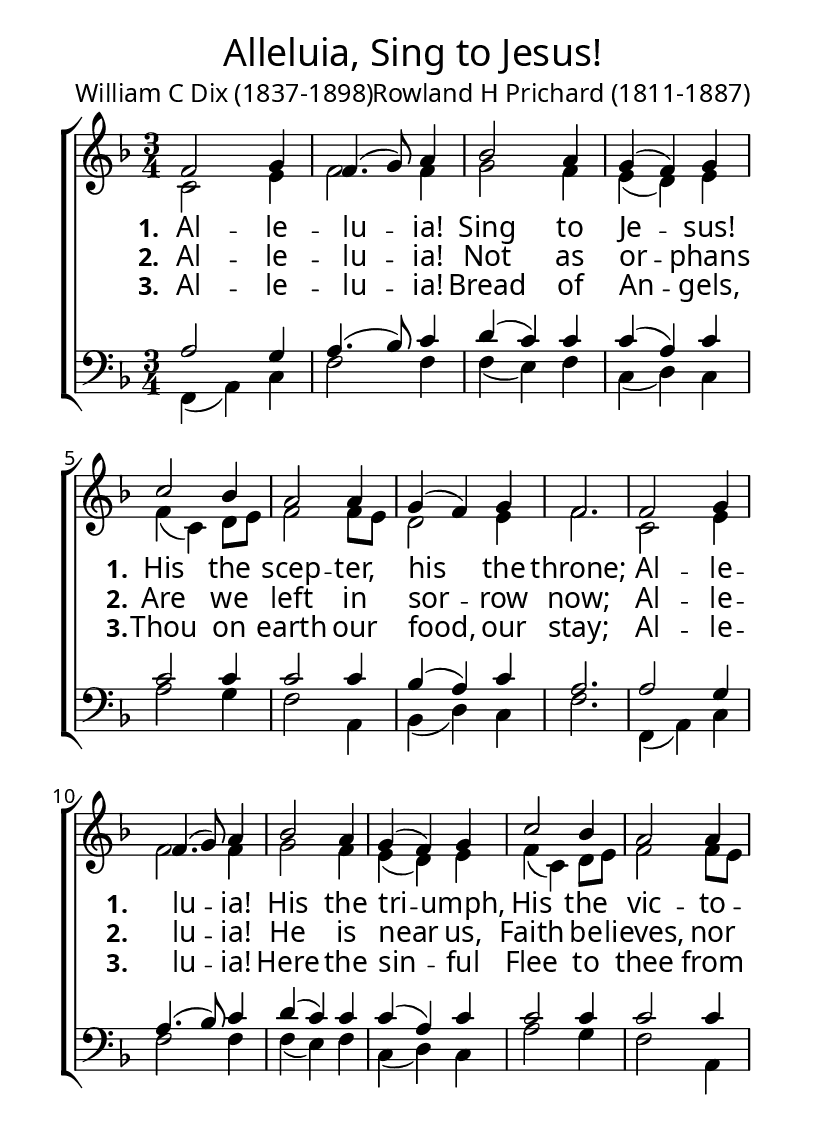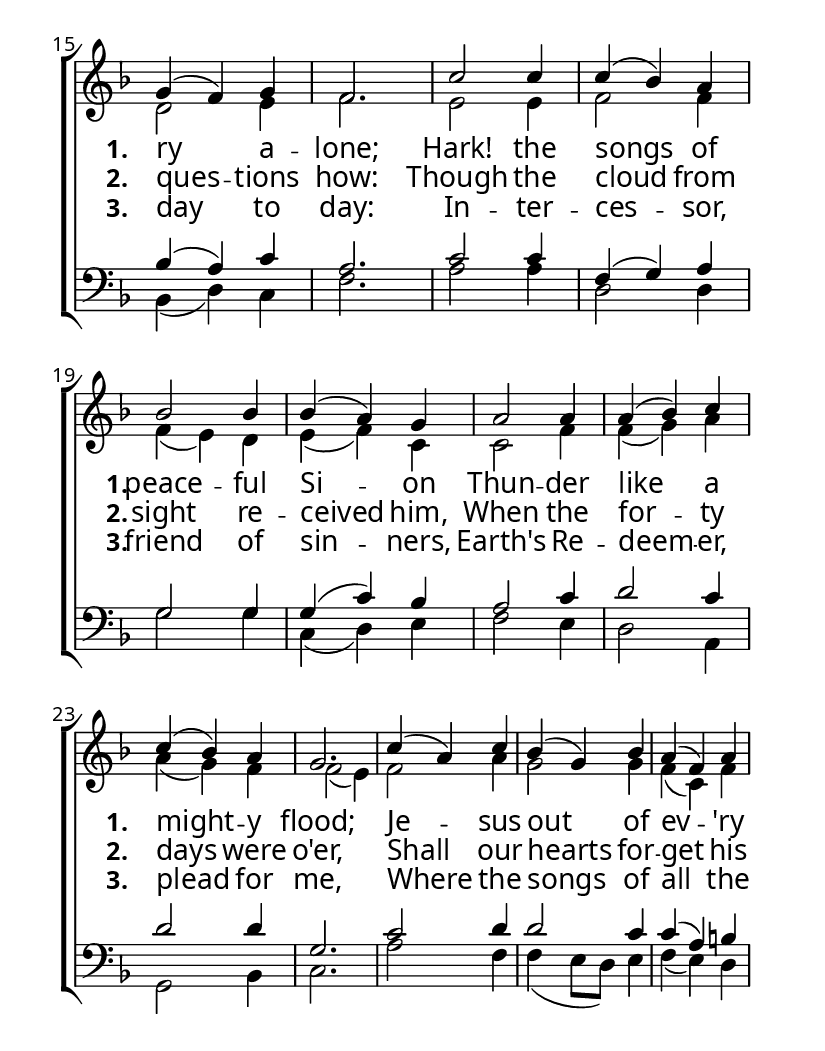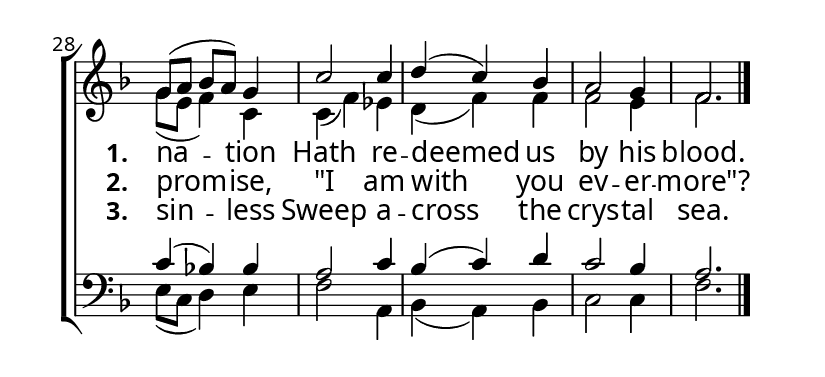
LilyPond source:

\version "2.14.2"
%\include "../util.ly"
\include "inc-header.ly"
\header {
  title = \markup{\override #'(font-name . "Garamond Premr Pro"){ \abs-fontsize #18 "Alleluia, Sing to Jesus!"}}
  composer = \markup"Rowland H Prichard (1811-1887)"
  poet = \markup "William C Dix (1837-1898)"
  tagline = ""
}
global = {
  \key f \major
  \time 3/4
  %\dynamicUp
  %\set crescendoSpanner = #'dashed-line
  %\set midiInstrument = "recorder"
  \autoBeamOff
  \override DynamicTextSpanner #'style = #'none
}

sopMusic = \relative c' {
  f2 g4 | f4.( g8) a4 | bes2 a4 | g( f) g | c2 bes4 | a2 a4 | g( f) g f2. |
  f2 g4 | f4.( g8) a4 | bes2 a4 | g( f) g | c2 bes4 | a2 a4 | g( f) g f2. |
  c'2 c4 | c( bes) a | bes2 bes4 | bes( a) g | a2 a4 | a( bes) c | c( bes) a | g2. |
  c4( a) c | bes( g) bes | a( f) a | g8([ a] bes[ a]) g4 | c2 c4 | d( c) bes | a2 g4 | f2.
  \bar "|."
}
sopWords = \lyricmode {
  \set stanza = "1. " \set shortVocalName = "1. "
  Al -- le -- lu -- ia!
  Sing to Je -- sus!
  His the scep -- ter, his the throne;
  Al -- le -- lu -- ia!
  His the tri -- umph,
  His the vic -- to -- ry a -- lone;
  Hark! the songs of peace -- ful Si -- on
  Thun -- der like a might -- y flood;
  Je -- sus out of ev -- 'ry na -- tion
  Hath re -- deemed us by his blood.
}

sopWordsII = \lyricmode {
  \set stanza = "2. " \set shortVocalName = "2. "
  Al -- le -- lu -- ia!
  Not as or -- phans
  Are we left in sor -- row now;
  Al -- le -- lu -- ia!
  He is near us,
  Faith be -- lieves, nor ques -- tions how:
  Though the cloud from sight re -- ceived him,
  When the for -- ty days were o'er,
  Shall our hearts for -- get his prom -- ise,
  "\"I" am with you ev -- er -- "more\"?"
}

sopWordsIII = \lyricmode {
  \set stanza = "3. " \set shortVocalName = "3. "
  Al -- le -- lu -- ia!
  Bread of An -- gels,
  Thou on earth our food, our stay;
  Al -- le -- lu -- ia!
  Here the sin -- ful
  Flee to thee from day to day:
  In -- ter -- ces -- sor, friend of sin -- ners,
  Earth's Re -- deem -- er, plead for me,
  Where the songs of all the sin -- less
  Sweep a -- cross the crys -- tal sea.
}

sopWordsIV = \lyricmode {
  \set stanza = "4. " \set shortVocalName = "4. "
  Al -- le -- lu -- ia!
  King e -- ter -- nal,
  Thee the Lord of lords we own;
  Al -- le -- lu -- ia!
  Born of Ma -- ry,
  Earth thy foot -- stool, heav'n thy throne:
  Thou with -- in the veil hast en -- tered,
  Robed in flesh, our great High Priest;
  Thou on earth both Priest and Vic -- tim
  In the Eu -- cha -- ris -- tic feast.
}

altoMusic = \relative c' {
  c2 e4 | f2 f4 | g2 f4 | e( d) e | f( c) d8[ e] | f2 f8[ e] | d2 e4 | f2. |
  c2 e4 | f2 f4 | g2 f4 | e( d) e | f( c) d8[ e] | f2 f8[ e] | d2 e4 | f2. |
  e2 e4 | f2 f4 | f( e) d | e( f) c | c2 f4 | f( g) a | a( g) f | f2( e4) |
  f2 a4 | g2 g4 | f( c) f | g8([ e] f4) c | c( f) ees | d( f) f | f2 e4 | f2.
  \bar "|."
}
tenorMusic = \relative c' {
  a2 g4 | a4.( bes8) c4 | d( c) c | c( a) c | c2 c4 | c2 c4 | bes( a) c | a2. |
  a2 g4 | a4.( bes8) c4 | d( c) c | c( a) c | c2 c4 | c2 c4 | bes( a) c | a2. |
  c2 c4 | f,( g) a | g2 g4 | g( c) bes | a2 c4 | d2 c4 | d2 d4 | g,2. |
  c2 d4 | d2 c4 | c( a) b | c( bes!) bes | a2 c4 | bes( c) d | c2 bes4 | a2.
  \bar "|."
}

bassMusic = \relative c, {
  f4( a) c | f2 f4 | f( e) f | c( d) c | a'2 g4 | f2 a,4 | bes( d) c | f2. |
  f,4( a) c | f2 f4 | f( e) f | c( d) c | a'2 g4 | f2 a,4 | bes( d) c | f2. |
  a2 a4 | d,2 d4 | g2 g4 | c,( d) e | f2 e4 | d2 a4 | g2 bes4 | c2. |
  a'2 f4 | f( e8[ d]) e4 | f( e) d | e8([ c] d4) e | f2 a,4 | bes( a) bes | c2 c4 | f2.
  \bar "|."
}
\score {
<<
   \new ChoirStaff <<
    \new Staff = women <<
      \new Voice = "sopranos" { \voiceOne << \global \sopMusic >> }
      \new Voice = "altos" { \voiceTwo << \global \altoMusic >> }
    >>
    \new Lyrics = "altos"  \lyricsto "sopranos" \sopWords
    \new Lyrics = "altosII"  \lyricsto "sopranos" \sopWordsII
    \new Lyrics = "altosII"  \lyricsto "sopranos" \sopWordsIII
   \new Staff = men <<
      \clef bass
      \new Voice = "tenors" { \voiceOne << \global \tenorMusic >> }
      \new Voice = "basses" { \voiceTwo << \global \bassMusic >> }
    >>
  >>
%    \new PianoStaff << \new Staff { \new Voice { \pianoRH } } \new Staff { \clef "bass" \pianoLH } >>
  >>
  \midi {
    \tempo 4 = 90
    \set Staff.midiInstrument = "flute"
  
    \context {
      \Voice
      \remove "Dynamic_performer"
    }
  }
  \layout {
    \context {
      \Lyrics
      % \override LyricText #'font-size = #1.3
      % \override VerticalAxisGroup #'staff-affinity = #0
      % \override LyricText #'X-offset = #center-on-word
    }
    \context {
      \Score
      % \override SpacingSpanner #'base-shortest-duration = #(ly:make-moment 1 8)
      % \override SpacingSpanner #'common-shortest-duration = #(ly:make-moment 1 4)
    }
    \context {
      % Remove all empty staves
      \Staff \RemoveEmptyStaves \override VerticalAxisGroup #'remove-first = ##t
      
      \override VerticalAxisGroup #'staff-staff-spacing =
      #'((basic-distance . 0)
         (minimum-distance . 0)
         (padding . -1)
         (stretchability . 2))
    }
  }
}
